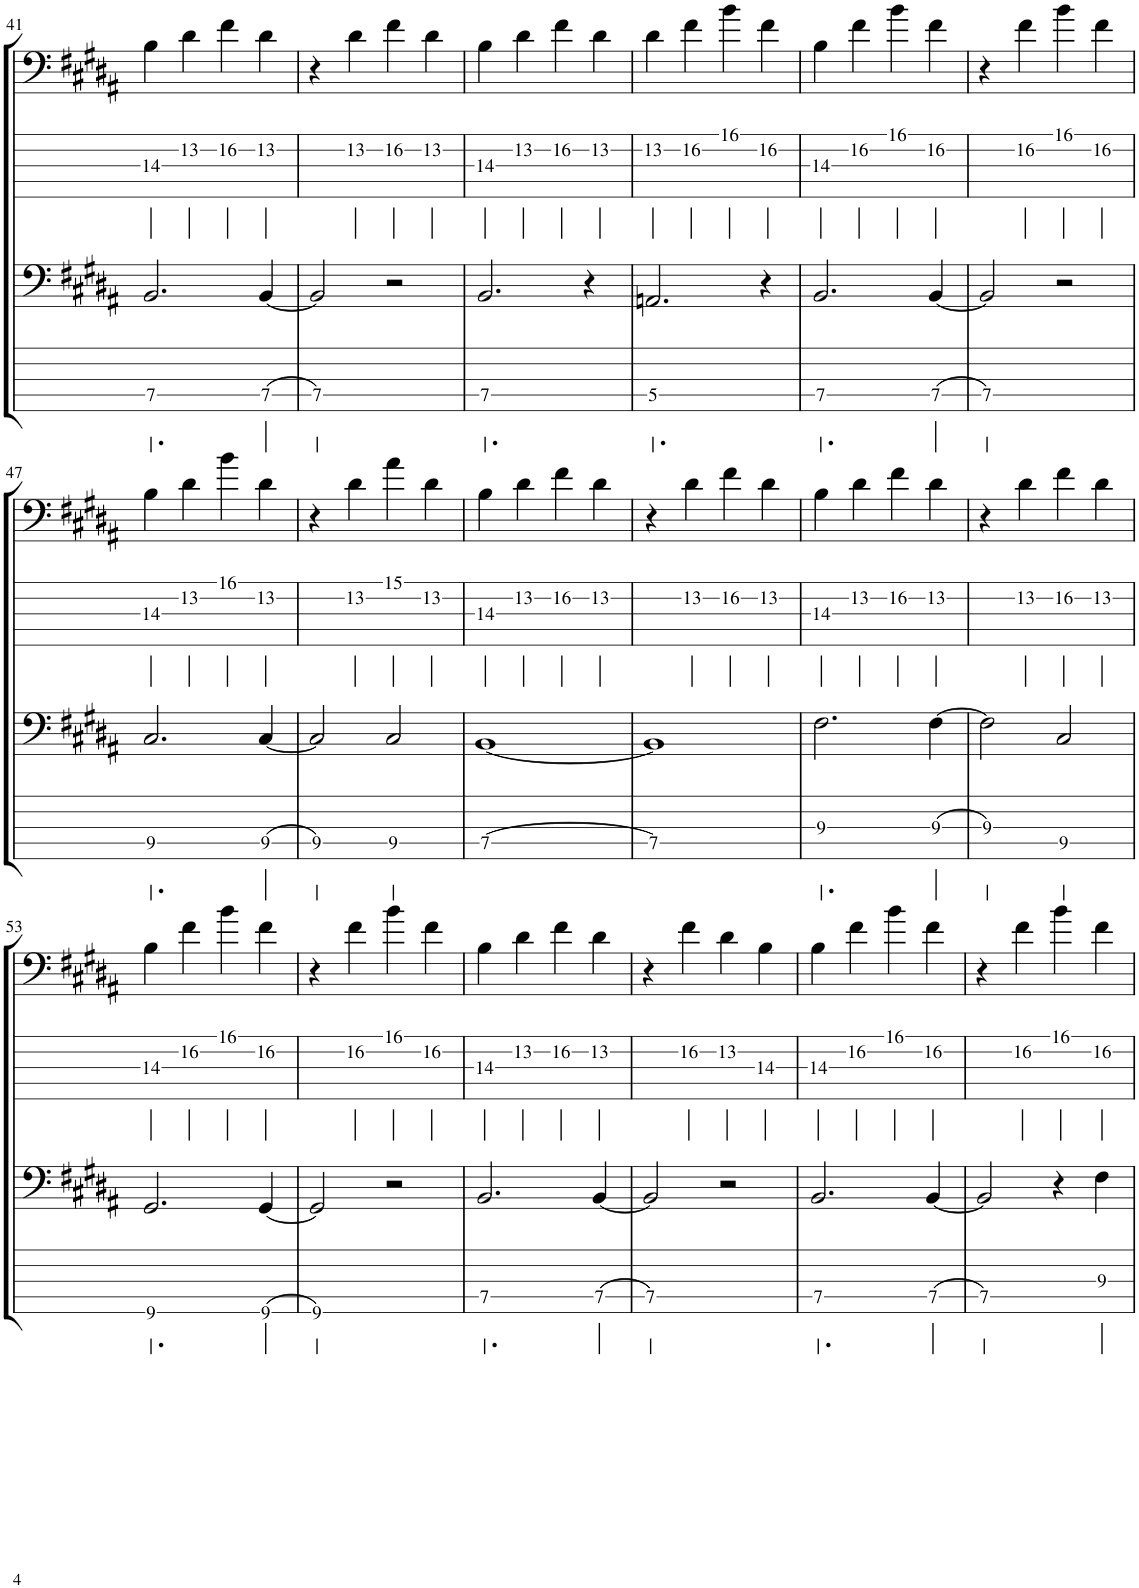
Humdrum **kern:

**kern	**kern	**kern	**kern
*part4	*part3	*part2	*part1
*staff4	*staff3	*staff2	*staff1
*I"5-str. Electric Bass (Tablature)	*I"5-str. Electric Bass (Tablature)	*I"5-str. Electric Bass (Tablature)	*I"5-str. Electric Bass (Tablature)
*I'Elec b	*I'Elec b	*I'Elec b	*I'Elec b
!!LO:PB:g=z
*	*clefF4	*	*clefF4
*Trd7c12	*Trd7c12	*Trd7c12	*Trd7c12
*k[f#c#g#d#a#]	*k[f#c#g#d#a#]	*k[f#c#g#d#a#]	*k[f#c#g#d#a#]
*M4/4	*M4/4	*M4/4	*M4/4
=41	=41	=41	=41
2.BB\	2.BB/	4B\	4B\
.	.	4d#\	4d#\
.	.	4f#\	4f#\
[4BB\	[4BB/	4d#\	4d#\
=42	=42	=42	=42
2BB\]	2BB/]	4r	4r
.	.	4d#\	4d#\
2r	2r	4f#\	4f#\
.	.	4d#\	4d#\
=43	=43	=43	=43
2.BB\	2.BB/	4B\	4B\
.	.	4d#\	4d#\
.	.	4f#\	4f#\
4r	4r	4d#\	4d#\
=44	=44	=44	=44
2.AA\	2.AAn/	4d#\	4d#\
.	.	4f#\	4f#\
.	.	4b\	4b\
4r	4r	4f#\	4f#\
=45	=45	=45	=45
2.BB\	2.BB/	4B\	4B\
.	.	4f#\	4f#\
.	.	4b\	4b\
[4BB\	[4BB/	4f#\	4f#\
=46	=46	=46	=46
2BB\]	2BB/]	4r	4r
.	.	4f#\	4f#\
2r	2r	4b\	4b\
.	.	4f#\	4f#\
!!LO:LB:g=z
=47	=47	=47	=47
2.C#\	2.C#/	4B\	4B\
.	.	4d#\	4d#\
.	.	4b\	4b\
[4C#\	[4C#/	4d#\	4d#\
=48	=48	=48	=48
2C#\]	2C#/]	4r	4r
.	.	4d#\	4d#\
2C#\	2C#/	4a#\	4a#\
.	.	4d#\	4d#\
=49	=49	=49	=49
[1BB	[1BB	4B\	4B\
.	.	4d#\	4d#\
.	.	4f#\	4f#\
.	.	4d#\	4d#\
=50	=50	=50	=50
1BB]	1BB]	4r	4r
.	.	4d#\	4d#\
.	.	4f#\	4f#\
.	.	4d#\	4d#\
=51	=51	=51	=51
2.F#\	2.F#\	4B\	4B\
.	.	4d#\	4d#\
.	.	4f#\	4f#\
[4F#\	[4F#\	4d#\	4d#\
=52	=52	=52	=52
2F#\]	2F#\]	4r	4r
.	.	4d#\	4d#\
2C#\	2C#/	4f#\	4f#\
.	.	4d#\	4d#\
!!LO:LB:g=z
=53	=53	=53	=53
2.GG#\	2.GG#/	4B\	4B\
.	.	4f#\	4f#\
.	.	4b\	4b\
[4GG#\	[4GG#/	4f#\	4f#\
=54	=54	=54	=54
2GG#\]	2GG#/]	4r	4r
.	.	4f#\	4f#\
2r	2r	4b\	4b\
.	.	4f#\	4f#\
=55	=55	=55	=55
2.BB\	2.BB/	4B\	4B\
.	.	4d#\	4d#\
.	.	4f#\	4f#\
[4BB\	[4BB/	4d#\	4d#\
=56	=56	=56	=56
2BB\]	2BB/]	4r	4r
.	.	4f#\	4f#\
2r	2r	4d#\	4d#\
.	.	4B\	4B\
=57	=57	=57	=57
2.BB\	2.BB/	4B\	4B\
.	.	4f#\	4f#\
.	.	4b\	4b\
[4BB\	[4BB/	4f#\	4f#\
=58	=58	=58	=58
2BB\]	2BB/]	4r	4r
.	.	4f#\	4f#\
4r	4r	4b\	4b\
4F#\	4F#\	4f#\	4f#\
=	=	=	=
*-	*-	*-	*-
